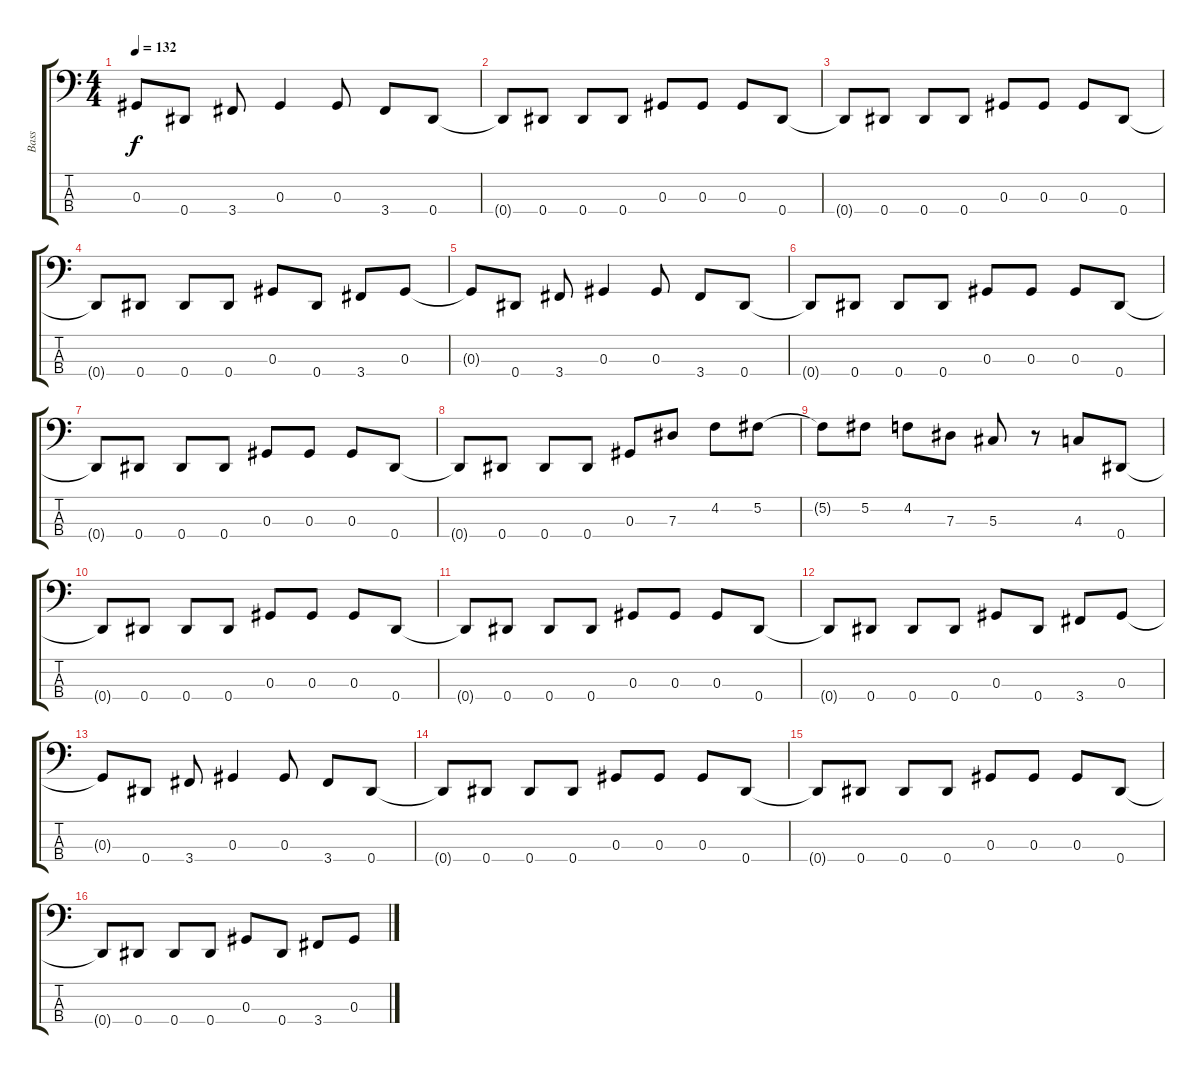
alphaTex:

\track ("Bass" "Bass") {instrument electricbassfinger}
\staff {score tabs}
\tuning (Gb2 Db2 Ab1 Eb1) {hide}
\ts (4 4)
\tempo 132
\clef f4
\ks c
0.3{t}.8{dy f} 0.4.8 3.4.8 0.3.4 0.3.8 3.4.8 0.4.8 |
0.4{t}.8 0.4.8 0.4.8 0.4.8 0.3.8 0.3.8 0.3.8 0.4.8 |
0.4{t}.8 0.4.8 0.4.8 0.4.8 0.3.8 0.3.8 0.3.8 0.4.8 |
0.4{t}.8 0.4.8 0.4.8 0.4.8 0.3.8 0.4.8 3.4.8 0.3.8 |
0.3{t}.8 0.4.8 3.4.8 0.3.4 0.3.8 3.4.8 0.4.8 |
0.4{t}.8 0.4.8 0.4.8 0.4.8 0.3.8 0.3.8 0.3.8 0.4.8 |
0.4{t}.8 0.4.8 0.4.8 0.4.8 0.3.8 0.3.8 0.3.8 0.4.8 |
0.4{t}.8 0.4.8 0.4.8 0.4.8 0.3.8 7.3.8 4.2.8 5.2.8 |
5.2{t}.8 5.2.8 4.2.8 7.3.8 5.3.8 r.8 4.3.8 0.4.8 |
0.4{t}.8 0.4.8 0.4.8 0.4.8 0.3.8 0.3.8 0.3.8 0.4.8 |
0.4{t}.8 0.4.8 0.4.8 0.4.8 0.3.8 0.3.8 0.3.8 0.4.8 |
0.4{t}.8 0.4.8 0.4.8 0.4.8 0.3.8 0.4.8 3.4.8 0.3.8 |
0.3{t}.8 0.4.8 3.4.8 0.3.4 0.3.8 3.4.8 0.4.8 |
0.4{t}.8 0.4.8 0.4.8 0.4.8 0.3.8 0.3.8 0.3.8 0.4.8 |
0.4{t}.8 0.4.8 0.4.8 0.4.8 0.3.8 0.3.8 0.3.8 0.4.8 |
0.4{t}.8 0.4.8 0.4.8 0.4.8 0.3.8 0.4.8 3.4.8 0.3.8
